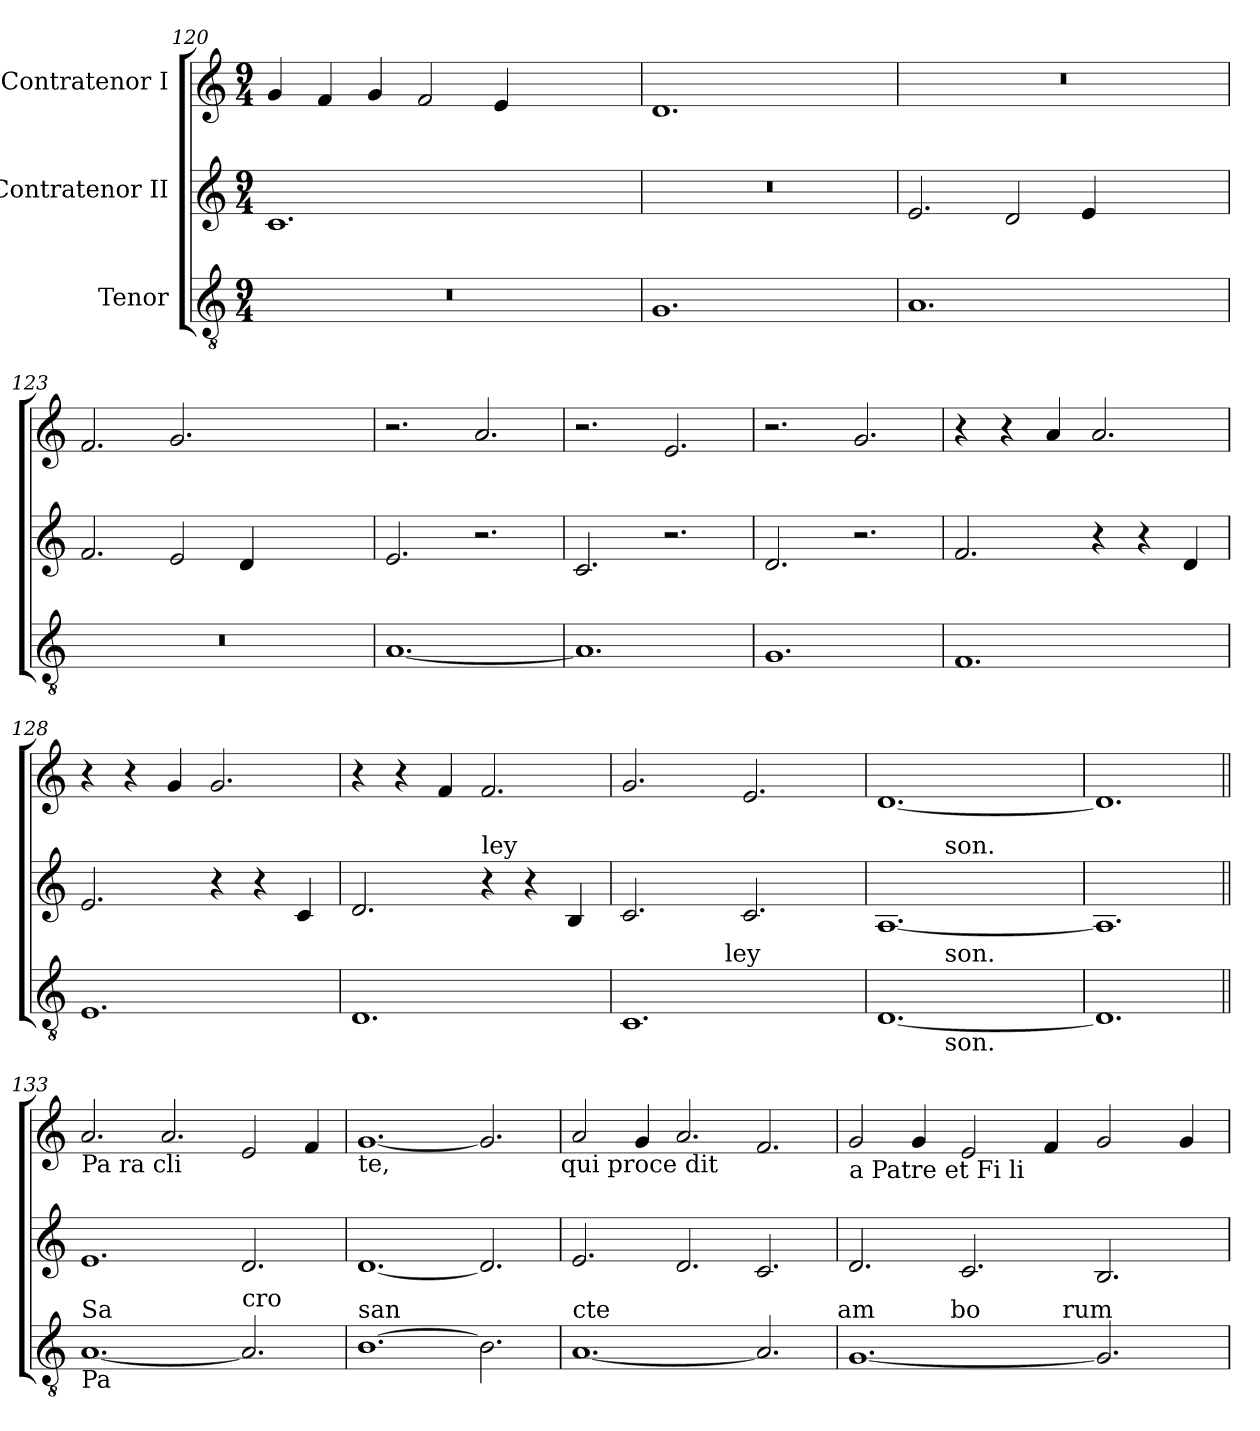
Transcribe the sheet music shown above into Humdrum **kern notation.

**kern	**kern	**kern
*part3	*part2	*part1
*staff3	*staff2	*staff1
*I"Tenor	*I"Contratenor II	*I"Contratenor I
*clefGv2	*clefG2	*clefG2
*k[]	*k[]	*k[]
*C:	*C:	*C:
*M9/4	*M9/4	*M9/4
=120	=120	=120
!LO:N:vis=1	!	!
4%9r	1.c	4g/
.	.	4f/
.	.	4g/
.	.	2f/
.	.	4e/
.	2.ryy	2.ryy
=121	=121	=121
!	!LO:N:vis=1	!
1.G	4%9r	1.d
2.ryy	.	2.ryy
=122	=122	=122
!	!	!LO:N:vis=1
1.A	2.e/	4%9r
.	2d/	.
.	4e/	.
2.ryy	2.ryy	.
=123	=123	=123
!LO:N:vis=1	!	!
4%9r	2.f/	2.f/
.	2e/	2.g/
.	4d/	.
.	2.ryy	2.ryy
=124	=124	=124
[<1.A	2.e/	2.r
.	2.r	2.a/
!!LO:LB:g=z
=125	=125	=125
1.A]	2.c/	2.r
.	2.r	2.e/
=126	=126	=126
1.G	2.d/	2.r
.	2.r	2.g/
=127	=127	=127
1.F	2.f/	4r
.	.	4r
.	.	4a/
.	4r	2.a/
.	4r	.
.	4d/	.
=128	=128	=128
1.E	2.e/	4r
.	.	4r
.	.	4g/
.	4r	2.g/
.	4r	.
.	4c/	.
=129	=129	=129
1.D	2.d/	4r
.	.	4r
.	.	4f/
!	!LO:TX:a:t=ley	!
.	4r	2.f/
.	4r	.
.	4B/	.
=130	=130	=130
*^	*	*
1.C	2ryy	2.c/	2.g/
.	8.ryy	.	.
!	!LO:TX:a:t=ley	!	!
.	2ryy	.	.
.	.	2.c/	2.e/
.	4ryy	.	.
.	16ryy	.	.
=131	=131	=131	=131
*	*	*^	*
[<1.D	4ryy	[<1.A	4ryy	[<1.d
.	16.ryy	.	16.ryy	.
!	!	!	!LO:TX:a:t=son.	!
!	!LO:TX:b:t=son.	!	!	!
!	!LO:TX:a:t=son.	!	!	!
.	1ryy	.	1ryy	.
.	8ryy	.	8ryy	.
.	32ryy	.	32ryy	.
*v	*v	*	*	*
*	*v	*v	*
=132	=132	=132
1.D]	1.A]	1.d]
!!LO:LB:g=z
=133||	=133||	=133||
!	!	!LO:TX:b:t=Pa ra cli
!LO:TX:a:t=Sa	!	!
!LO:TX:b:t=Pa	!	!
[<1.A	1.e	2.a/
.	.	2.a/
!LO:TX:a:t=cro	!	!
2.A/]	2.d/	2e/
.	.	4f/
=134	=134	=134
!	!	!LO:TX:b:t=te,
!LO:TX:a:t=san	!	!
[>1.B	[<1.d	[<1.g
2.B\]	2.d/]	2.g/]
!	!	!LO:TX:b:t=qui proce dit
=135	=135	=135
!LO:TX:a:t=cte	!	!
[<1.A	2.e/	2a/
.	.	4g/
.	2.d/	2.a/
2.A/]	2.c/	2.f/
!LO:TX:a:t=am	!	!
=136	=136	=136
!	!	!LO:TX:b:t=a Patre et Fi li
*^	*	*
*	*^	*	*
[<1.G	2ryy	1ryy	2.d/	2g/
.	8..ryy	.	.	4g/
!	!LO:TX:a:t=bo	!	!	!
.	1ryy	.	.	.
.	.	.	2.c/	2e/
.	.	4ryy	.	.
.	.	16ryy	.	4f/
!	!	!LO:TX:a:t=rum	!	!
.	.	2...ryy	.	.
2.G/]	.	.	2.B/	2g/
.	2ryy	.	.	.
.	.	.	.	4g/
.	32ryy	.	.	.
*v	*v	*v	*	*
=	=	=
*-	*-	*-
